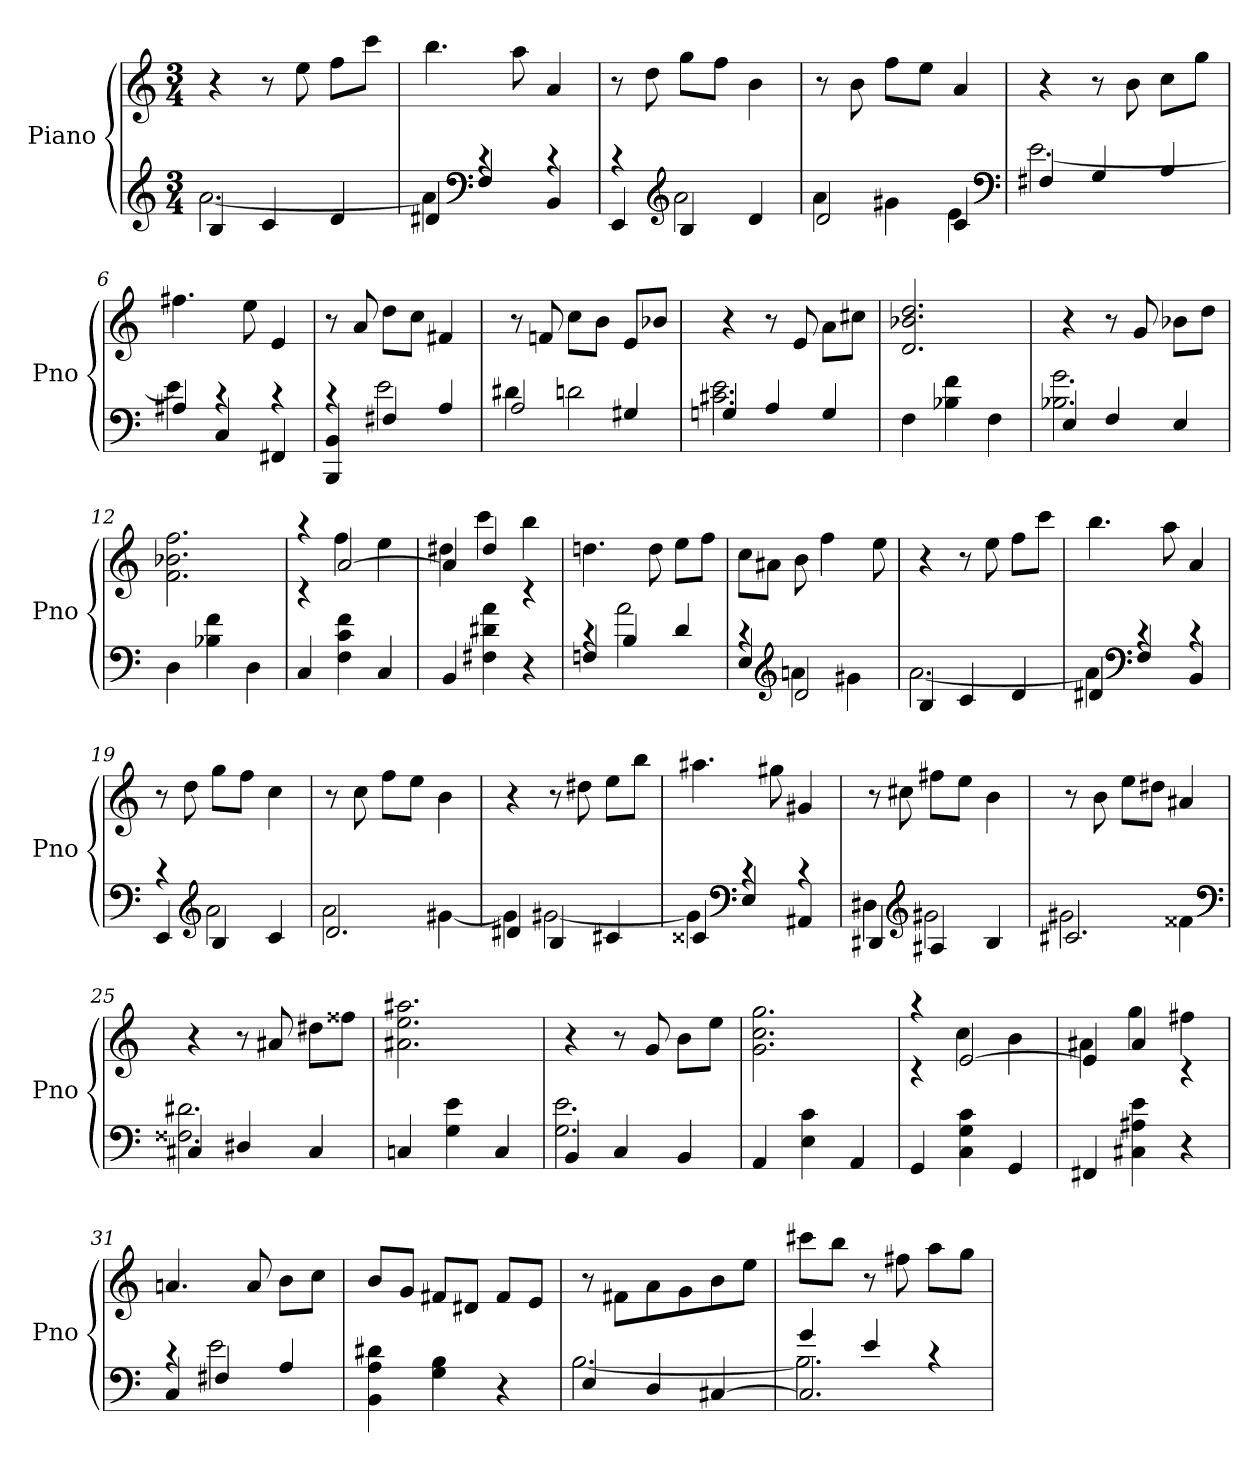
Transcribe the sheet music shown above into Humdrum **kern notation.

**kern	**kern
*part1	*part1
*staff2	*staff1
*I"Piano	*
*I'Pno	*
*clefG2	*clefG2
*k[]	*k[]
*a:	*a:
*M3/4	*M3/4
=1	=1
*^	*
4B	[2.a	4r
4c	.	8r
.	.	8ee
4d	.	8ffL
.	.	8cccJ
=2	=2	=2
4d#X	4a]	4.bb
*clefF4	*	*
4F	4rc	.
.	.	8aa
4BB	4rc	4a
=3	=3	=3
4EE	4rc	8r
.	.	8dd
*clefG2	*	*
4B	2a	8ggL
.	.	8ffJ
4d	.	4b
=4	=4	=4
2d	4a	8r
.	.	8b
.	4g#X	8ffL
.	.	8eeJ
4c	4e	4a
*clefF4	*	*
=5	=5	=5
4F#X	[2.e	4r
4G	.	8r
.	.	8b
4A	.	8ccL
.	.	8ggJ
=6	=6	=6
4A#X	4e]	4.ff#X
4C	4rc	.
.	.	8ee
4FF#X	4rc	4e
=7	=7	=7
4BBB 4BB	4rc	8r
.	.	8a
4F#X	2e	8ddL
.	.	8ccJ
4A	.	4f#X
=8	=8	=8
2A	4d#X	8r
.	.	8fn
.	2dn	8ccL
.	.	8bJ
4G#X	.	8eL
.	.	8b-XJ
=9	=9	=9
4Gn	2.c#X 2.e	4r
4A	.	8r
.	.	8e
4G	.	8aL
.	.	8cc#XJ
*v	*v	*
=10	=10
4F	2.d 2.b-X 2.dd
4B-X 4f	.
4F	.
=11	=11
*^	*
4E	2.B-X 2.g	4r
4F	.	8r
.	.	8g
4E	.	8b-XL
.	.	8ddJ
*v	*v	*
=12	=12
4D	2.f 2.b-X 2.ff
4B-X 4f	.
4D	.
=13	=13
*	*^
4C	4rc	4raa
4F 4c 4f	[2a	4ff
4C	.	4ee
=14	=14	=14
4BB	4a]	4dd#X
4F#X 4d#X 4a	4dd#	4ccc
4r	4rc	4bb
*	*v	*v
=15	=15
*^	*
4Fn	4rc	4.ddn
4B	2a	.
.	.	8dd
4d	.	8eeL
.	.	8ffJ
=16	=16	=16
4E	4rc	8ccL
.	.	8a#XJ
*clefG2	*	*
2d	4an	8b
.	.	4ff
.	4g#X	.
.	.	8ee
=17	=17	=17
4B	[2.a	4r
4c	.	8r
.	.	8ee
4d	.	8ffL
.	.	8cccJ
=18	=18	=18
4d#X	4a]	4.bb
*clefF4	*	*
4F	4rc	.
.	.	8aa
4BB	4rc	4a
=19	=19	=19
4EE	4rc	8r
.	.	8dd
*clefG2	*	*
4B	2a	8ggL
.	.	8ffJ
4c	.	4cc
=20	=20	=20
2.d	2a	8r
.	.	8cc
.	.	8ffL
.	.	8eeJ
.	[4g#X	4b
=21	=21	=21
4d#X	4g#]	4r
4B	[2g#X	8r
.	.	8dd#X
4c#X	.	8eeL
.	.	8bbJ
=22	=22	=22
4c##X	4g#]	4.aa#X
*clefF4	*	*
4E	4rc	.
.	.	8gg#X
4AA#X	4rc	4g#X
=23	=23	=23
4DD#X	4D#X	8r
.	.	8cc#X
*clefG2	*	*
4A#X	2g#X	8ff#XL
.	.	8eeJ
4B	.	4b
=24	=24	=24
2.c#X	2g#X	8r
.	.	8b
.	.	8eeL
.	.	8dd#XJ
.	4f##X	4a#X
*clefF4	*	*
=25	=25	=25
4C#X	2.F##X 2.d#X	4r
4D#X	.	8r
.	.	8a#X
4C#	.	8dd#XL
.	.	8ff##XJ
*v	*v	*
=26	=26
4Cn	2.a#X 2.ee 2.aa#X
4G 4e	.
4C	.
=27	=27
*^	*
4BB	2.G 2.e	4r
4C	.	8r
.	.	8g
4BB	.	8bL
.	.	8eeJ
*v	*v	*
=28	=28
4AA	2.g 2.cc 2.gg
4E 4c	.
4AA	.
=29	=29
*	*^
4GG	4rc	4raa
4C 4G 4c	[2e	4cc
4GG	.	4b
=30	=30	=30
4FF#X	4e]	4a#X
4C#X 4A#X 4e	4a#	4gg
4r	4rc	4ff#X
*	*v	*v
=31	=31
*^	*
4C	4rc	4.an
4F#X	2e	.
.	.	8a
4A	.	8bL
.	.	8ccJ
*v	*v	*
=32	=32
4BB 4A 4d#X	8bL
.	8gJ
4G 4B	8f#XL
.	8d#XJ
4r	8f#L
.	8eJ
=33	=33
*^	*
4E	[2.B	8r
.	.	8f#XL
4D	.	8a
.	.	8g
[4C#X	.	8b
.	.	8eeJ
=34	=34	=34
*	*^	*
2.C#]	2.B]	4g	8ccc#XL
.	.	.	8bbJ
.	.	4e	8r
.	.	.	8ff#X
.	.	4rc	8aaL
.	.	.	8ggJ
*v	*v	*v	*
=	=
*-	*-
